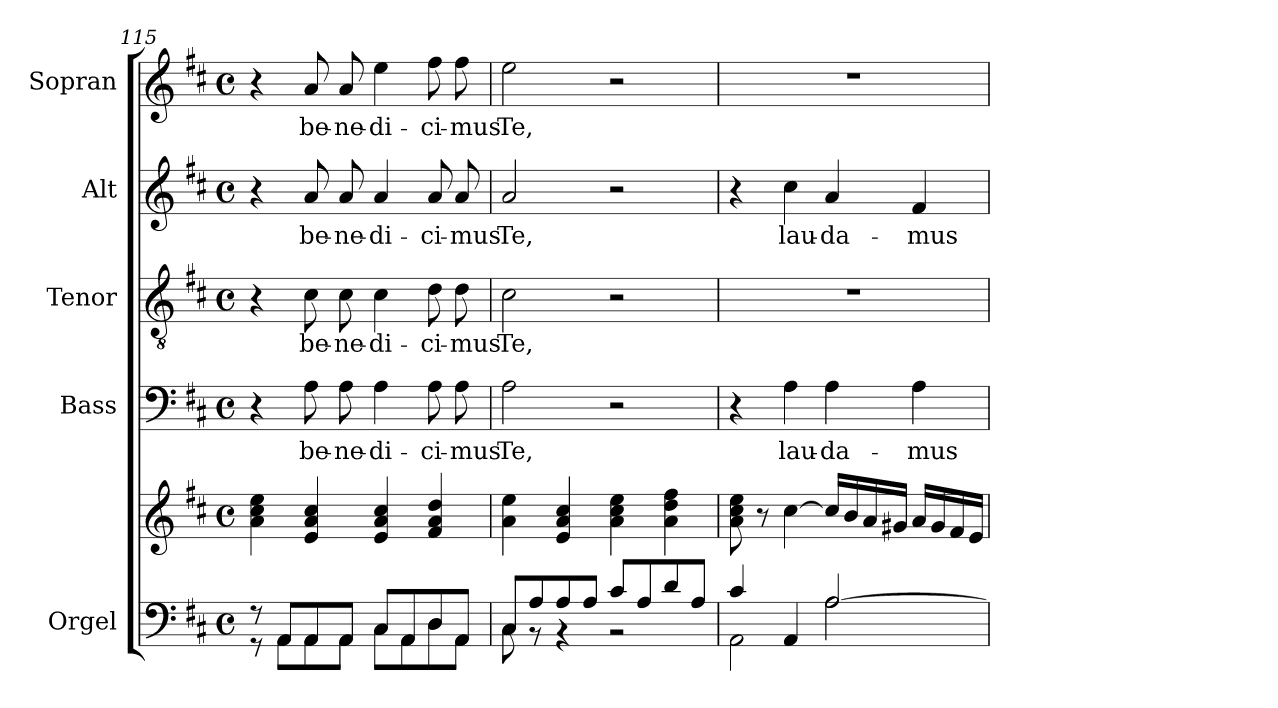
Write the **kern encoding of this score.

**kern	**kern	**kern	**text	**kern	**text	**kern	**text	**kern	**text
*part5	*part5	*part4	*part4	*part3	*part3	*part2	*part2	*part1	*part1
*staff6	*staff5	*staff4	*staff4	*staff3	*staff3	*staff2	*staff2	*staff1	*staff1
*I"Orgel	*	*I"Bass	*	*I"Tenor	*	*I"Alt	*	*I"Sopran	*
*I'Org.	*	*I'B.	*	*I'T.	*	*I'A.	*	*I'S.	*
*clefF4	*clefG2	*clefF4	*	*clefGv2	*	*clefG2	*	*clefG2	*
*k[f#c#]	*k[f#c#]	*k[f#c#]	*	*k[f#c#]	*	*k[f#c#]	*	*k[f#c#]	*
*D:	*D:	*D:	*	*D:	*	*D:	*	*D:	*
*M4/4	*M4/4	*M4/4	*	*M4/4	*	*M4/4	*	*M4/4	*
*met(c)	*met(c)	*met(c)	*	*met(c)	*	*met(c)	*	*met(c)	*
=115	=115	=115	=115	=115	=115	=115	=115	=115	=115
*^	*	*	*	*	*	*	*	*	*
8r	8r	4a\ 4cc#\ 4ee\	4r	.	4r	.	4r	.	4r	.
8AA/L	8AA\L	.	.	.	.	.	.	.	.	.
!	!	!	!	!LO:LY:b	!	!LO:LY:b	!	!LO:LY:b	!	!LO:LY:b
8AA/	8AA\	4e/ 4a/ 4cc#/	8A\	be-	8c#\	be-	8a/	be-	8a/	be-
!	!	!	!	!LO:LY:b	!	!LO:LY:b	!	!LO:LY:b	!	!LO:LY:b
8AA/J	8AA\J	.	8A\	-ne-	8c#\	-ne-	8a/	-ne-	8a/	-ne-
!	!	!	!	!LO:LY:b	!	!LO:LY:b	!	!LO:LY:b	!	!LO:LY:b
8C#/L	8C#\L	4e/ 4a/ 4cc#/	4A\	-di-	4c#\	-di-	4a/	-di-	4ee\	-di-
8AA/	8AA\	.	.	.	.	.	.	.	.	.
!	!	!	!	!LO:LY:b	!	!LO:LY:b	!	!LO:LY:b	!	!LO:LY:b
8D/	8D\	4f#/ 4a/ 4dd/	8A\	-ci-	8d\	-ci-	8a/	-ci-	8ff#\	-ci-
!	!	!	!	!LO:LY:b	!	!LO:LY:b	!	!LO:LY:b	!	!LO:LY:b
8AA/J	8AA\J	.	8A\	-mus	8d\	-mus	8a/	-mus	8ff#\	-mus
=116	=116	=116	=116	=116	=116	=116	=116	=116	=116	=116
!	!	!	!	!LO:LY:b	!	!LO:LY:b	!	!LO:LY:b	!	!LO:LY:b
8C#/L	8C#\	4a\ 4ee\	2A\	Te,	2c#\	Te,	2a/	Te,	2ee\	Te,
8A/	8rBB	.	.	.	.	.	.	.	.	.
8A/	4rBB	4e/ 4a/ 4cc#/	.	.	.	.	.	.	.	.
8A/J	.	.	.	.	.	.	.	.	.	.
8c#/L	2rBB	4a\ 4cc#\ 4ee\	2r	.	2r	.	2r	.	2r	.
8A/	.	.	.	.	.	.	.	.	.	.
8d/	.	4a\ 4dd\ 4ff#\	.	.	.	.	.	.	.	.
8A/J	.	.	.	.	.	.	.	.	.	.
=117	=117	=117	=117	=117	=117	=117	=117	=117	=117	=117
4c#/	2AA\	8a\ 8cc#\ 8ee\	4r	.	1r	.	4r	.	1r	.
.	.	8r	.	.	.	.	.	.	.	.
!	!	!	!	!LO:LY:b	!	!	!	!LO:LY:b	!	!
4AA/	.	[4cc#\	4A\	lau-	.	.	4cc#\	lau-	.	.
!	!	!	!	!LO:LY:b	!	!	!	!LO:LY:b	!	!
[>2A/	2A\	16cc#/LL]	4A\	-da-	.	.	4a/	-da-	.	.
.	.	16b/	.	.	.	.	.	.	.	.
.	.	16a/	.	.	.	.	.	.	.	.
.	.	16g#X/JJ	.	.	.	.	.	.	.	.
!	!	!	!	!LO:LY:b	!	!	!	!LO:LY:b	!	!
.	.	16a/LL	4A\	-mus	.	.	4f#/	-mus	.	.
.	.	16g#/	.	.	.	.	.	.	.	.
.	.	16f#/	.	.	.	.	.	.	.	.
.	.	16e/JJ	.	.	.	.	.	.	.	.
*v	*v	*	*	*	*	*	*	*	*	*
=	=	=	=	=	=	=	=	=	=
*-	*-	*-	*-	*-	*-	*-	*-	*-	*-
